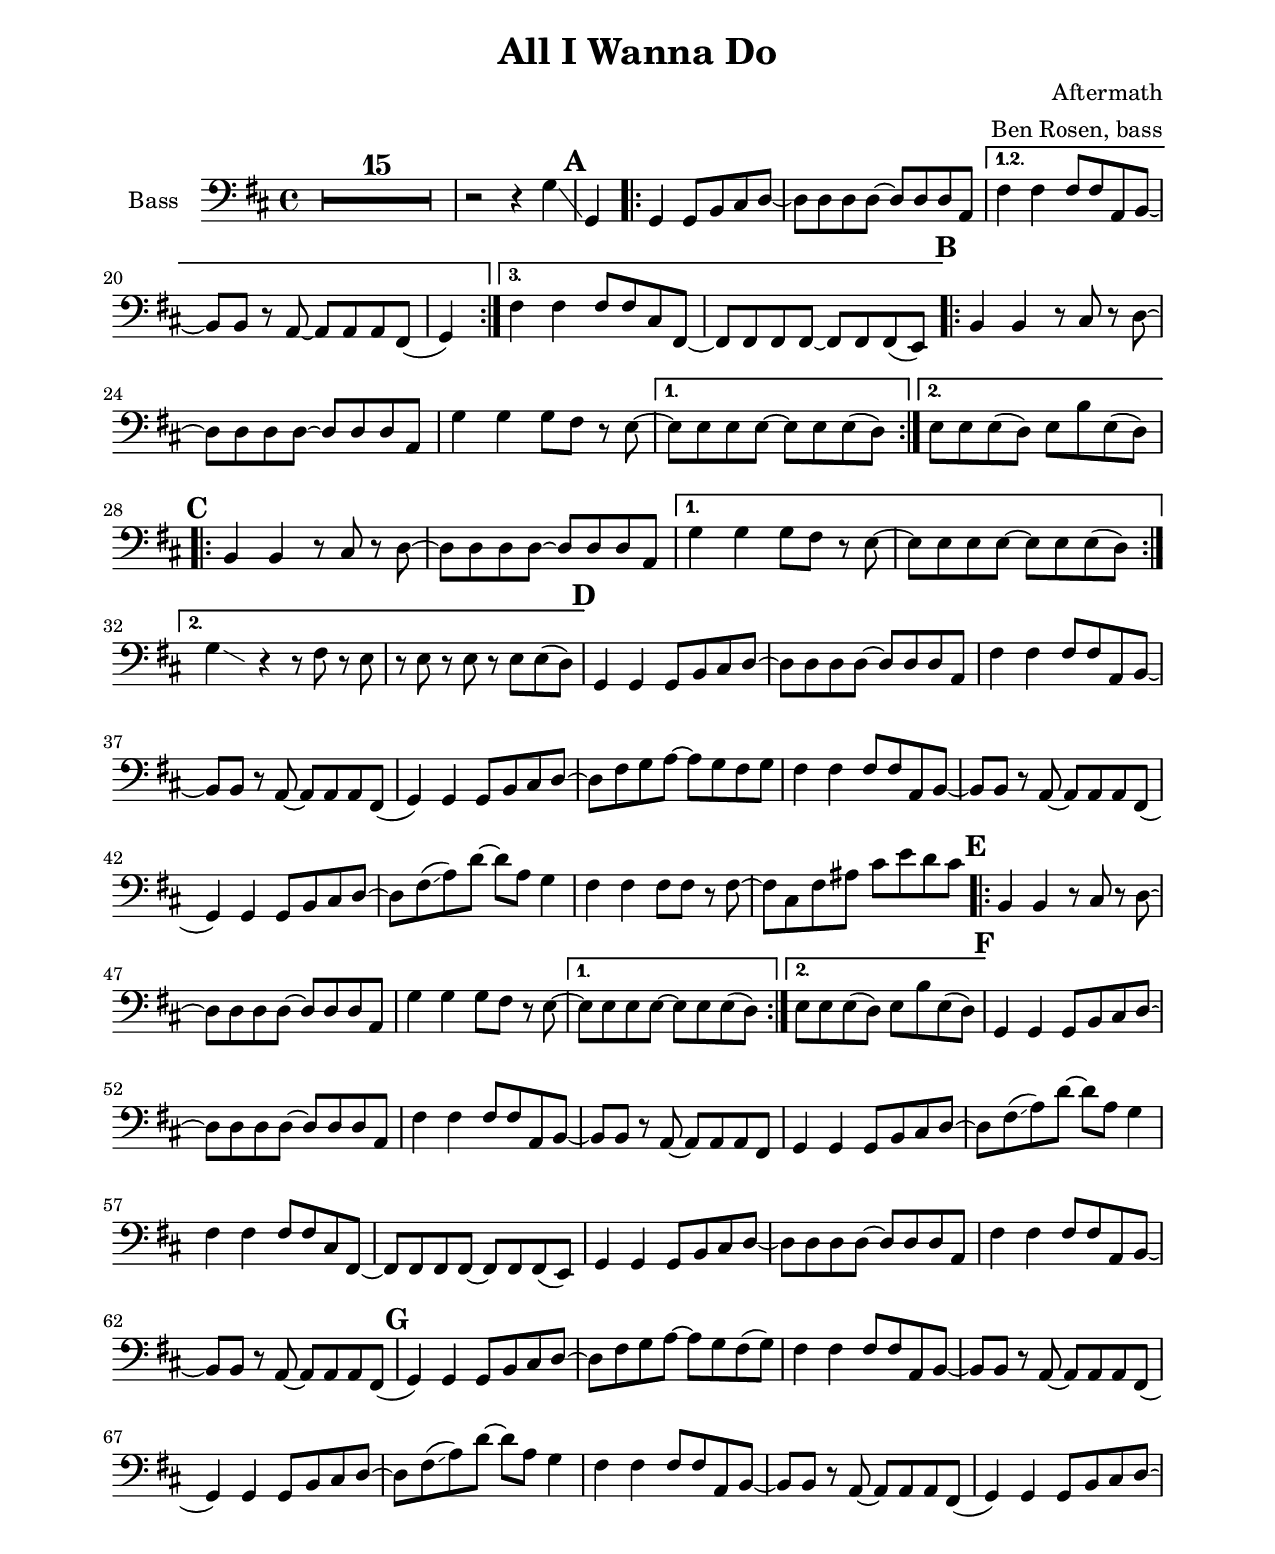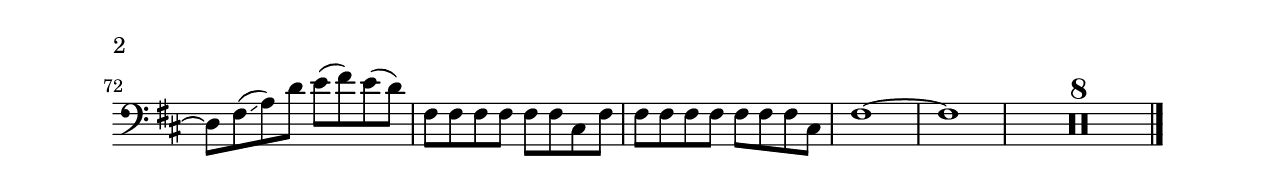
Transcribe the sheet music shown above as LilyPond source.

\version "2.24.0"

\include "settings.ily"

\header {
  title = "All I Wanna Do"
  composer = "Aftermath"
  arranger = "Ben Rosen, bass"
}

instrumental = \relative b, {
  \mark \default

  \repeat volta 2 {
    b4 b r8 cs r d ~ |
    d8 d d d ~ d d d a |
    g'4 g g8 fs r e ~ |

    \alternative {
      \volta 1 {
        e8 e e e ~ e e e ( d ) |
      }

      \volta 2 {
        e8 e e ( d ) e b' e, ( d ) |
      }
    }
  }
}

music = \relative g {
  \clef "bass"
  \key d \major
  \time 4/4

  \compressMMRests {
    R1 * 15
  }

  r2 r4 g4 \glissando |

  \mark \default

  g,4

  \repeat volta 2 {
    g4 g8 b cs d ~ |
    d8 d d d ~ d d d a |

    \alternative {
      \volta 1,2 {
        fs'4 fs fs8 fs a, b ~ |
        b8 b r a ~ a a a fs ( |
        g4 )
      }

      \volta 3 {
        fs'4 fs fs8 fs cs fs, ~ |
        fs8 fs fs fs ~ fs fs fs ( e ) |
      }
    }
  }

  \instrumental

  \mark \default

  \repeat volta 2 {
    b'4 b r8 cs r d ~ |
    d8 d d d ~ d d d a |

    \alternative {
      \volta 1 {
        g'4 g g8 fs r e ~ |
        e8 e e e ~ e e e ( d ) |
      }

      \volta 2 {
        g4 * 1/2 \glissando
          \single \hideNotes
          \tweak X-offset #2 \tweak X-extent #'( 0 . 0 )
          d4 * 1/2 |
        r4 r8 fs r e |
        r8 e r e r e e ( d ) |
      }
    }
  }

  \mark \default

  g,4 g g8 b cs d ~ |
  d8 d d d ~ d d d a |
  fs'4 fs fs8 fs a, b ~ |
  b8 b r a ~ a a a fs ( |

  g4 ) g g8 b cs d ~ |
  d8 fs g a ~ a g fs g |
  fs4 fs fs8 fs a, b ~ |
  b8 b r a ~ a a a fs ( |

  g4 ) g g8 b cs d ~ |
  d8 fs ( \glissando a ) d ~ d a g4 |
  fs4 fs fs8 fs r fs ~ |
  fs8 cs fs as cs e d cs |

  \instrumental

  \mark \default

  g,4 g g8 b cs d ~ |
  d8 d d d ~ d d d a |
  fs'4 fs fs8 fs a, b ~ |
  b8 b r a ~ a a a fs |

  g4 g g8 b cs d ~ |
  d8 fs ( \glissando a ) d ~ d a g4 |
  fs4 fs fs8 fs cs fs, ~ |
  fs8 fs fs fs ~ fs fs fs ( e ) |

  g4 g g8 b cs d ~ |
  d8 d d d ~ d d d a |
  fs'4 fs fs8 fs a, b ~ |
  b8 b r a ~ a a a fs ( |

  \mark \default

  g4 ) g g8 b cs d ~ |
  d8 fs g a ~ a g fs ( g ) |
  fs4 fs fs8 fs a, b ~ |
  b8 b r a ~ a a a fs ( |

  g4 ) g g8 b cs d ~ |
  d8 fs ( \glissando a ) d ~ d a g4 |
  fs4 fs fs8 fs a, b ~ |
  b8 b r a ~ a a a fs ( |

  g4 ) g g8 b cs d ~ |
  d8 fs ( \glissando a ) d e ( fs ) e ( d ) |
  \repeat unfold 4 { fs,8 } fs fs cs fs |
  \repeat unfold 4 { fs8 } fs fs fs cs |

  fs1 ~ |
  fs1 |

  \compressMMRests {
    R1 * 8
  }

  \bar "|."
}

\score {
  \new Staff \with {
    instrumentName = "Bass"
  } {
    \music
  }
}
